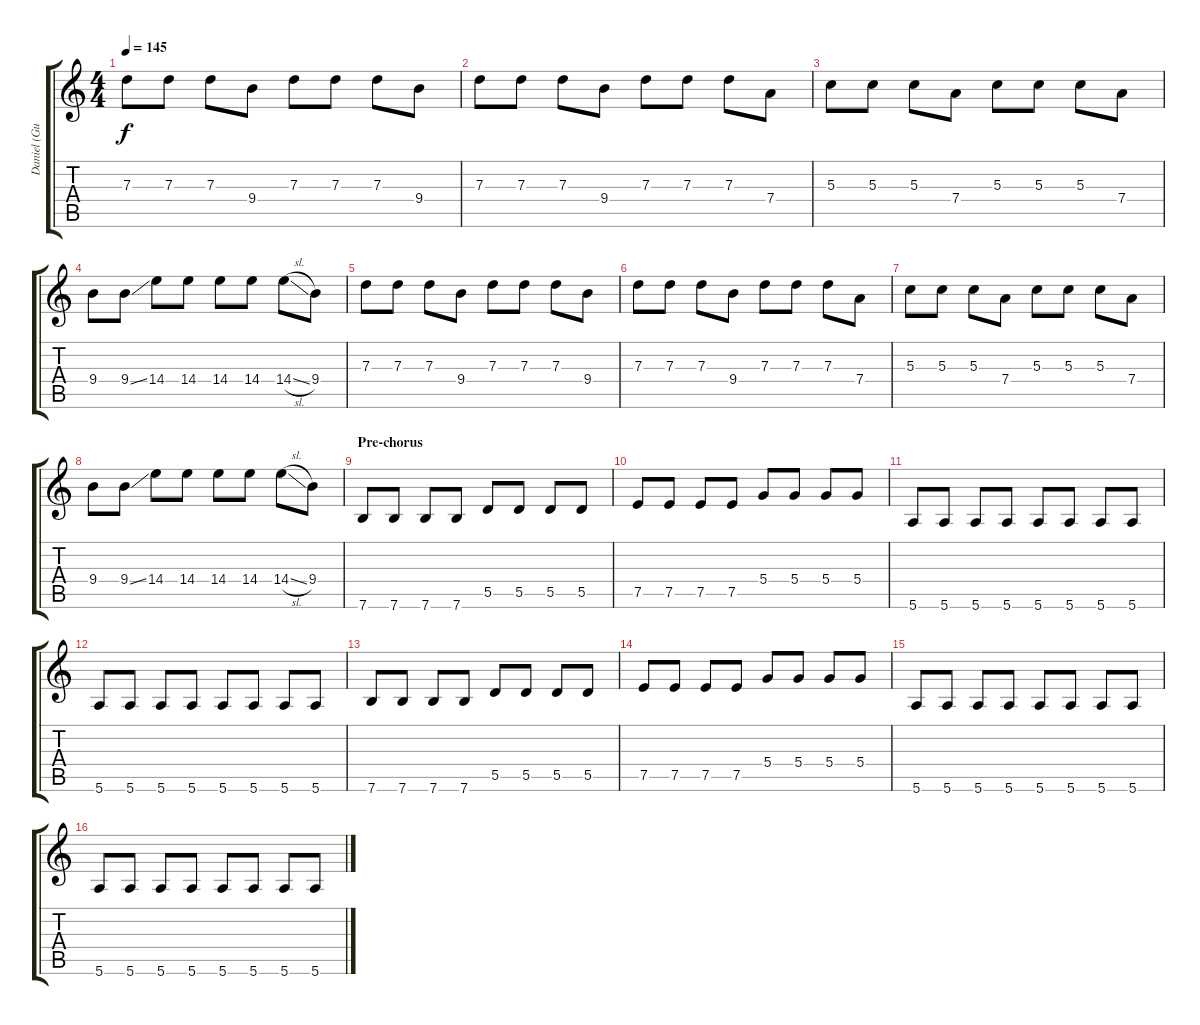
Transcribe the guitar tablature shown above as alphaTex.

\track ("Daniel (Guitar 1)" "Daniel (Gu") {instrument distortionguitar}
\staff {score tabs}
\tuning (E4 B3 G3 D3 A2 E2) {hide}
\ts (4 4)
\tempo 145
\clef g2
\ks c
7.3.8{dy f} 7.3.8 7.3.8 9.4.8 7.3.8 7.3.8 7.3.8 9.4.8 |
7.3.8 7.3.8 7.3.8 9.4.8 7.3.8 7.3.8 7.3.8 7.4.8 |
5.3.8 5.3.8 5.3.8 7.4.8 5.3.8 5.3.8 5.3.8 7.4.8 |
9.4.8 9.4{ss}.8 14.4.8 14.4.8 14.4.8 14.4.8 14.4{sl}.8 9.4.8 |
7.3.8 7.3.8 7.3.8 9.4.8 7.3.8 7.3.8 7.3.8 9.4.8 |
7.3.8 7.3.8 7.3.8 9.4.8 7.3.8 7.3.8 7.3.8 7.4.8 |
5.3.8 5.3.8 5.3.8 7.4.8 5.3.8 5.3.8 5.3.8 7.4.8 |
9.4.8 9.4{ss}.8 14.4.8 14.4.8 14.4.8 14.4.8 14.4{sl}.8 9.4.8 |
\section ("" "Pre-chorus")
7.6.8 7.6.8 7.6.8 7.6.8 5.5.8 5.5.8 5.5.8 5.5.8 |
7.5.8 7.5.8 7.5.8 7.5.8 5.4.8 5.4.8 5.4.8 5.4.8 |
5.6.8 5.6.8 5.6.8 5.6.8 5.6.8 5.6.8 5.6.8 5.6.8 |
5.6.8 5.6.8 5.6.8 5.6.8 5.6.8 5.6.8 5.6.8 5.6.8 |
7.6.8 7.6.8 7.6.8 7.6.8 5.5.8 5.5.8 5.5.8 5.5.8 |
7.5.8 7.5.8 7.5.8 7.5.8 5.4.8 5.4.8 5.4.8 5.4.8 |
5.6.8 5.6.8 5.6.8 5.6.8 5.6.8 5.6.8 5.6.8 5.6.8 |
5.6.8 5.6.8 5.6.8 5.6.8 5.6.8 5.6.8 5.6.8 5.6.8
